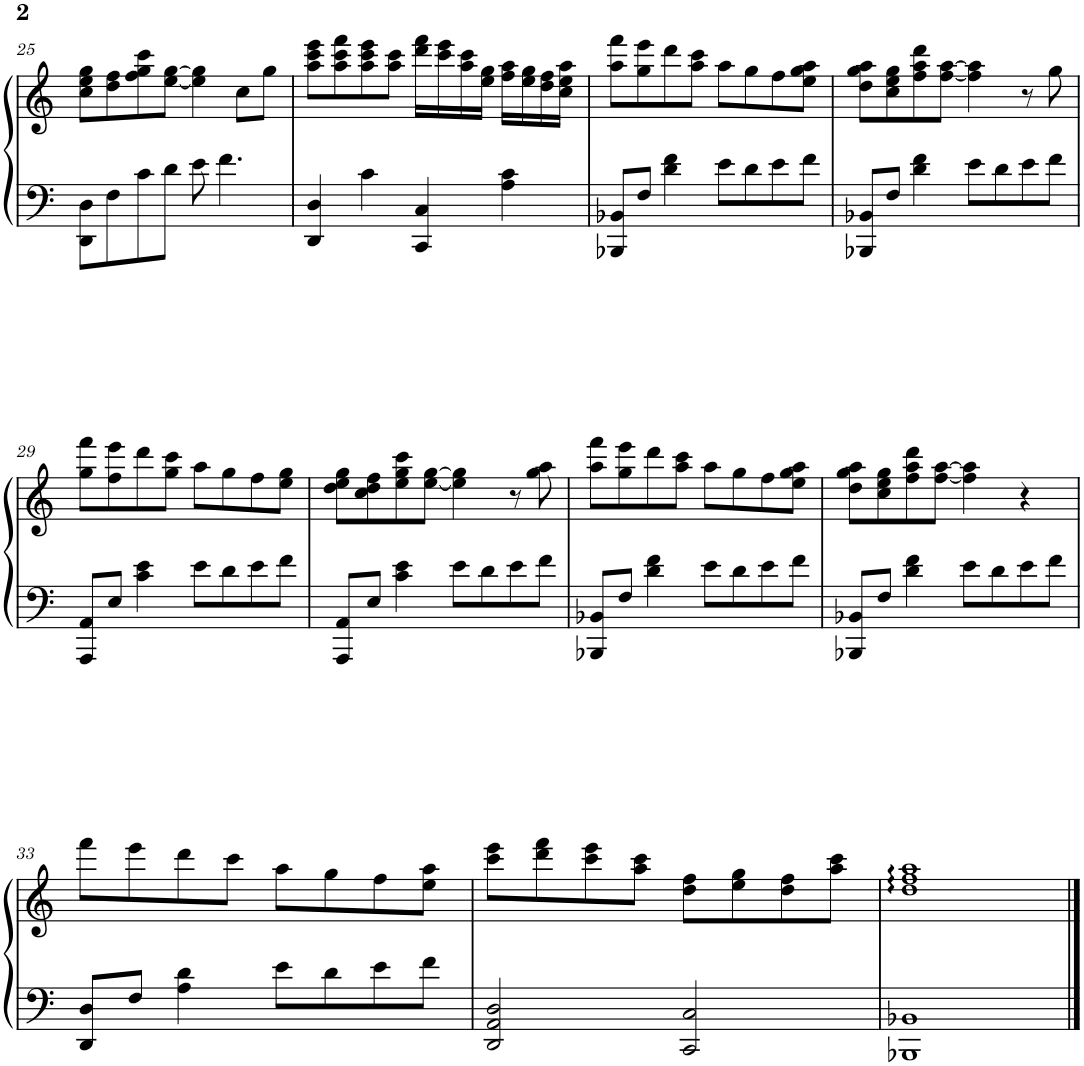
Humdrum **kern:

**kern	**kern
*part1	*part1
*staff2	*staff1
*I"钢琴, Piano 1	*
*I'Pno.	*
!!LO:PB:g=z
*clefF4	*clefG2
*k[]	*k[]
*M4/4	*M4/4
=25	=25
8DD\ 8D\L	8cc\ 8ee\ 8gg\L
8F\	8dd\ 8ff\
8c\	8ff\ 8gg\ 8ccc\
8d\J	[8ee\ [8gg\J
8e\	4ee\] 4gg\]
4.f\	.
.	8cc\L
.	8gg\J
=26	=26
4DD/ 4D/	8aa\ 8ccc\ 8eee\L
.	8aa\ 8ccc\ 8fff\
4c\	8aa\ 8ccc\ 8eee\
.	8aa\ 8ccc\J
4CC/ 4C/	16ddd\ 16fff\LL
.	16ccc\ 16eee\
.	16aa\ 16ccc\
.	16ee\ 16gg\JJ
4A\ 4c\	16ff\ 16aa\LL
.	16ee\ 16gg\
.	16dd\ 16ff\
.	16cc\ 16ee\ 16aa\JJ
=27	=27
8BBB-X/ 8BB-X/L	8aa\ 8fff\L
8F/J	8gg\ 8eee\
4d\ 4f\	8ddd\
.	8aa\ 8ccc\J
8e\L	8aa\L
8d\	8gg\
8e\	8ff\
8f\J	8ee\ 8gg\ 8aa\J
=28	=28
8BBB-X/ 8BB-X/L	8dd\ 8gg\ 8aa\L
8F/J	8cc\ 8ee\ 8gg\
4d\ 4f\	8ff\ 8aa\ 8ddd\
.	[8ff\ [8aa\J
8e\L	4ff\] 4aa\]
8d\	.
8e\	8r
8f\J	8gg\
!!LO:LB:g=z
=29	=29
8AAA/ 8AA/L	8gg\ 8fff\L
8E/J	8ff\ 8eee\
4c\ 4e\	8ddd\
.	8gg\ 8ccc\J
8e\L	8aa\L
8d\	8gg\
8e\	8ff\
8f\J	8ee\ 8gg\J
=30	=30
8AAA/ 8AA/L	8dd\ 8ee\ 8gg\L
8E/J	8cc\ 8dd\ 8ff\
4c\ 4e\	8ee\ 8gg\ 8ccc\
.	[8ee\ [8gg\J
8e\L	4ee\] 4gg\]
8d\	.
8e\	8r
8f\J	8gg\ 8aa\
=31	=31
8BBB-X/ 8BB-X/L	8aa\ 8fff\L
8F/J	8gg\ 8eee\
4d\ 4f\	8ddd\
.	8aa\ 8ccc\J
8e\L	8aa\L
8d\	8gg\
8e\	8ff\
8f\J	8ee\ 8gg\ 8aa\J
=32	=32
8BBB-X/ 8BB-X/L	8dd\ 8gg\ 8aa\L
8F/J	8cc\ 8ee\ 8gg\
4d\ 4f\	8ff\ 8aa\ 8ddd\
.	[8ff\ [8aa\J
8e\L	4ff\] 4aa\]
8d\	.
8e\	4r
8f\J	.
!!LO:LB:g=z
=33	=33
8DD/ 8D/L	8fff\L
8F/J	8eee\
4A\ 4d\	8ddd\
.	8ccc\J
8e\L	8aa\L
8d\	8gg\
8e\	8ff\
8f\J	8ee\ 8aa\J
=34	=34
2DD/ 2AA/ 2D/	8ccc\ 8eee\L
.	8ddd\ 8fff\
.	8ccc\ 8eee\
.	8aa\ 8ccc\J
2CC/ 2C/	8dd\ 8ff\L
.	8ee\ 8gg\
.	8dd\ 8ff\
.	8aa\ 8ccc\J
=35	=35
1BBB-X 1BB-X	1dd: 1ff: 1aa:
==	==
*-	*-
